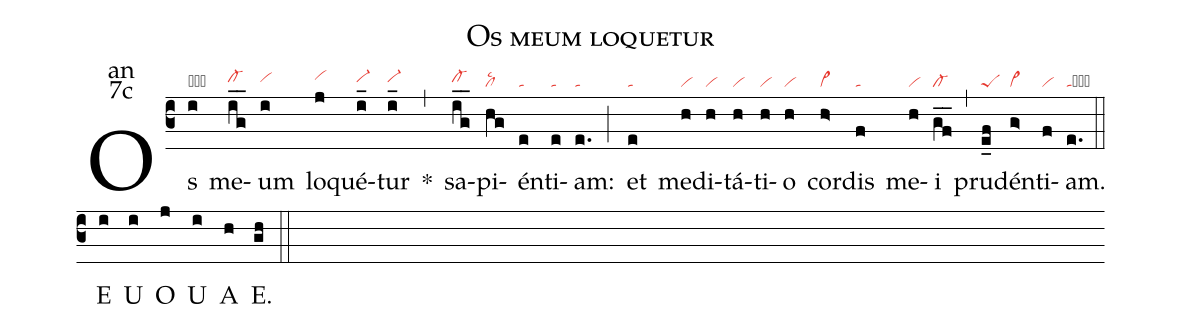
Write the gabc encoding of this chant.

name:Os meum loquetur;
office-part:an;
mode:7c;
nabc-lines:1;
%%
(c3) Os(i|obvihh) me(ig__|cl-hh)um(i|vihh) lo(j|vihi)qué(i_|vi-hh)tur(i_|vi-hh) <sp>*</sp>(,) sa(ig__|cl-hh)pi(hg|cllsc2)én(e|ta)ti(e|ta)am:(e.|ta) (;) et(e|ta) me(h|vi)di(h|vi)tá(h|vi)ti(h|vi)o(h|vi) cor(h>|vi>)dis(f|ta) me(h|vi)i(gf__|cl-) (,) pru(e_f|peS)dén(g>|vi>)ti(f|vi)am.(e.|tacb) (::) <eu>E(i) U(i) O(j) U(i) A(h) E.(gh) </eu>(::)
